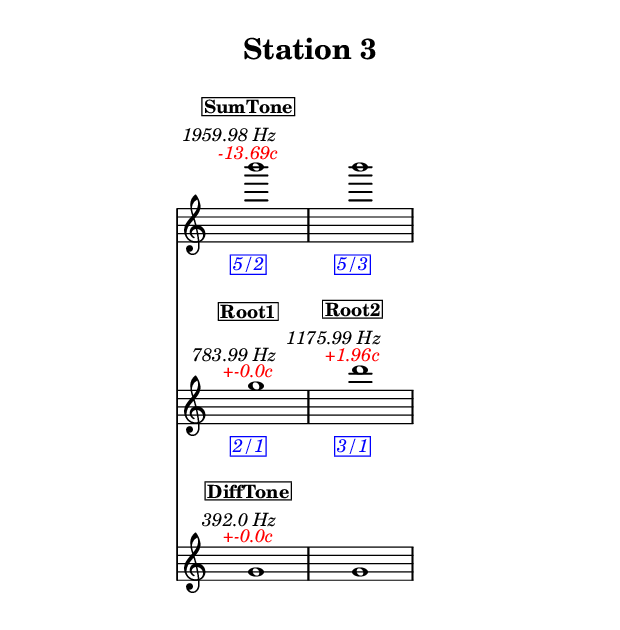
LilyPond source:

\version "2.20.0"
\language "english"

#(set-default-paper-size "a6" 'portrait)
#(set-global-staff-size 16)

\header {
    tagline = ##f
    title = \markup {
        \pad-around
            #3
            "Station 3"
        }
}

\layout {
    indent = #25
}

\paper {
    systems-per-page = 1
}

\score {
    \new Score
    <<
        \new Staff
        \with
        {
            \remove Time_signature_engraver
        }
        {
            \clef "treble"
            b'''1
            - \tweak color #red
            ^ \markup {
                \halign
                    #0
                    \italic
                        {
                            -13.69c
                        }
                }
            ^ \markup {
                \halign
                    #1
                    \italic
                        {
                            1959.98
                            Hz
                        }
                }
            ^ \markup {
                \pad-around
                    #1
                    \box
                        \vcenter
                            \halign
                                #0
                                \bold
                                    {
                                        SumTone
                                    }
                }
            - \tweak color #blue
            _ \markup {
                \pad-around
                    #1
                    \box
                        \halign
                            #0
                            \italic
                                {
                                    5/2
                                }
                }
            \override Score.NonMusicalPaperColumn.padding = #5
            \clef "treble"
            b'''1
            - \tweak color #blue
            _ \markup {
                \pad-around
                    #1
                    \box
                        \halign
                            #0
                            \italic
                                {
                                    5/3
                                }
                }
        }
        \new Staff
        \with
        {
            \remove Time_signature_engraver
        }
        {
            \clef "treble"
            g''1
            - \tweak color #red
            ^ \markup {
                \halign
                    #0
                    \italic
                        {
                            +-0.0c
                        }
                }
            ^ \markup {
                \halign
                    #1
                    \italic
                        {
                            783.99
                            Hz
                        }
                }
            ^ \markup {
                \pad-around
                    #1
                    \box
                        \vcenter
                            \halign
                                #0
                                \bold
                                    {
                                        Root1
                                    }
                }
            - \tweak color #blue
            _ \markup {
                \pad-around
                    #1
                    \box
                        \halign
                            #0
                            \italic
                                {
                                    2/1
                                }
                }
            \clef "treble"
            d'''1
            - \tweak color #red
            ^ \markup {
                \halign
                    #0
                    \italic
                        {
                            +1.96c
                        }
                }
            ^ \markup {
                \halign
                    #1
                    \italic
                        {
                            1175.99
                            Hz
                        }
                }
            ^ \markup {
                \pad-around
                    #1
                    \box
                        \vcenter
                            \halign
                                #0
                                \bold
                                    {
                                        Root2
                                    }
                }
            - \tweak color #blue
            _ \markup {
                \pad-around
                    #1
                    \box
                        \halign
                            #0
                            \italic
                                {
                                    3/1
                                }
                }
        }
        \new Staff
        \with
        {
            \remove Time_signature_engraver
        }
        {
            \clef "treble"
            g'1
            - \tweak color #red
            ^ \markup {
                \halign
                    #0
                    \italic
                        {
                            +-0.0c
                        }
                }
            ^ \markup {
                \halign
                    #1
                    \italic
                        {
                            392.0
                            Hz
                        }
                }
            ^ \markup {
                \pad-around
                    #1
                    \box
                        \vcenter
                            \halign
                                #0
                                \bold
                                    {
                                        DiffTone
                                    }
                }
            \clef "treble"
            g'1
        }
    >>
}